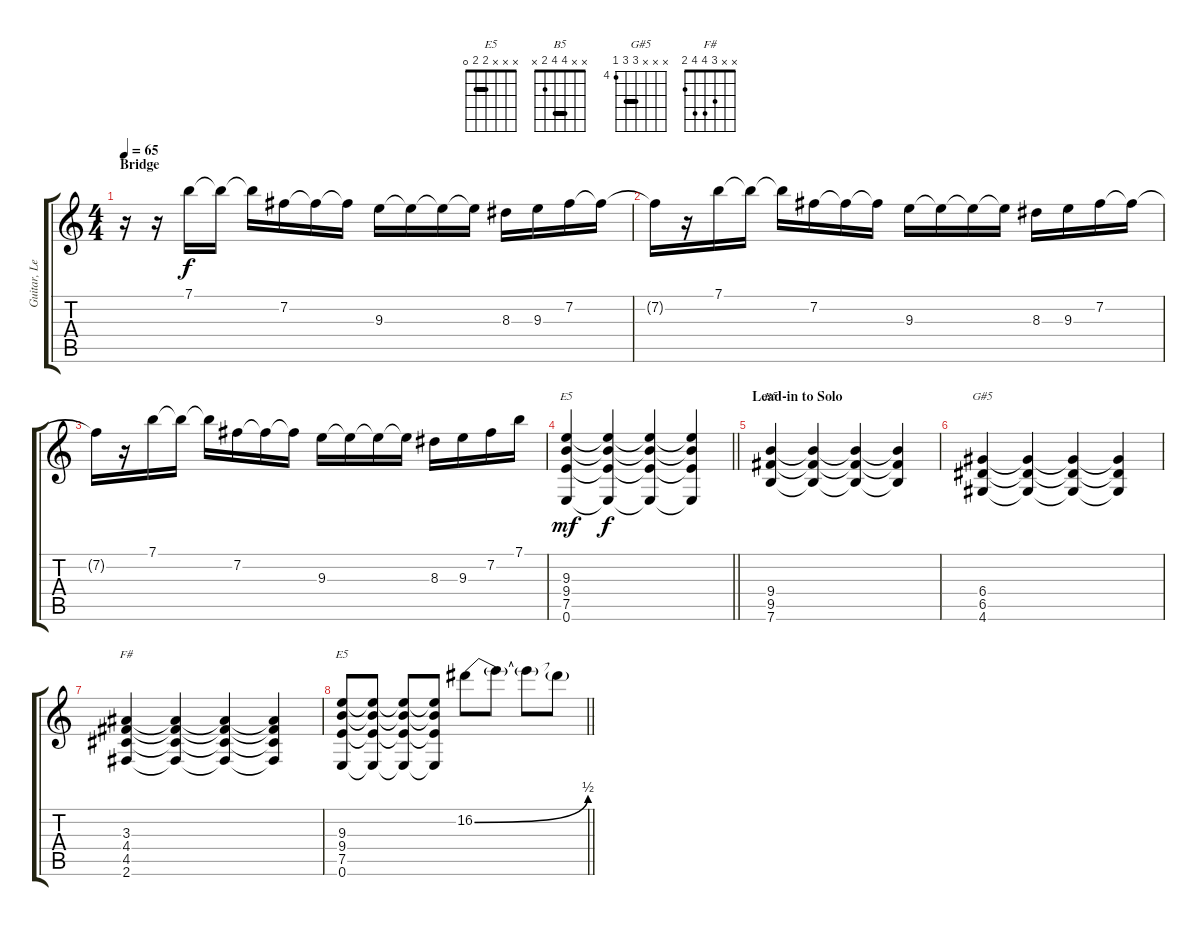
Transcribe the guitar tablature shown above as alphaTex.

\track ("Guitar, Lead" "Guitar, Le") {mute instrument overdrivenguitar}
\staff {score tabs}
\tuning (E4 B3 G3 D3 A2 E2) {hide}
\chord ("E5" x x 9 9 7 x) {firstfret 7 barre 9}
\chord ("B5" x x 4 4 2 x) {barre 4}
\chord ("G#5" x x x 6 6 4) {firstfret 4 barre 6}
\chord ("F#" x x 3 4 4 2)
\chord ("E5" x x x 2 2 0) {barre 2}
\ts (4 4)
\section ("" "Bridge")
\tempo 65
\clef g2
\ks c
r.16{dy f} r.16 7.1.16 7.1{t}.16 7.1{t}.16 7.2.16 7.2{t}.16 7.2{t}.16 9.3.16 9.3{t}.16 9.3{t}.16 9.3{t}.16 8.3.16 9.3.16 7.2.16 7.2{t}.16 |
7.2{t}.16 r.16 7.1.16 7.1{t}.16 7.1{t}.16 7.2.16 7.2{t}.16 7.2{t}.16 9.3.16 9.3{t}.16 9.3{t}.16 9.3{t}.16 8.3.16 9.3.16 7.2.16 7.2{t}.16 |
7.2{t}.16 r.16 7.1.16 7.1{t}.16 7.1{t}.16 7.2.16 7.2{t}.16 7.2{t}.16 9.3.16 9.3{t}.16 9.3{t}.16 9.3{t}.16 8.3.16 9.3.16 7.2.16 7.1.16 |
\barLineRight lightlight
(9.3 9.4 7.5 0.6).4{ch "E5" dy mf} (9.3{t} 9.4{t} 7.5{t} 0.6{t}).4{dy f} (9.3{t} 9.4{t} 7.5{t} 0.6{t}).4 (9.3{t} 9.4{t} 7.5{t} 0.6{t}).4 |
\section ("" "Lead-in to Solo")
(9.4 9.5 7.6).4{ch "B5"} (9.4{t} 9.5{t} 7.6{t}).4 (9.4{t} 9.5{t} 7.6{t}).4 (9.4{t} 9.5{t} 7.6{t}).4 |
(6.4 6.5 4.6).4{ch "G#5"} (6.4{t} 6.5{t} 4.6{t}).4 (6.4{t} 6.5{t} 4.6{t}).4 (6.4{t} 6.5{t} 4.6{t}).4 |
(3.3 4.4 4.5 2.6).4{ch "F#"} (3.3{t} 4.4{t} 4.5{t} 2.6{t}).4 (3.3{t} 4.4{t} 4.5{t} 2.6{t}).4 (3.3{t} 4.4{t} 4.5{t} 2.6{t}).4 |
\barLineRight lightlight
(9.3 9.4 7.5 0.6).8{ch "E5"} (9.3{t} 9.4{t} 7.5{t} 0.6{t}).8 (9.3{t} 9.4{t} 7.5{t} 0.6{t}).8 (9.3{t} 9.4{t} 7.5{t} 0.6{t}).8 16.2{be (bend 0 0 60 2)}.8 16.2{t}.8 16.2{t}.8 16.2{t}.8
